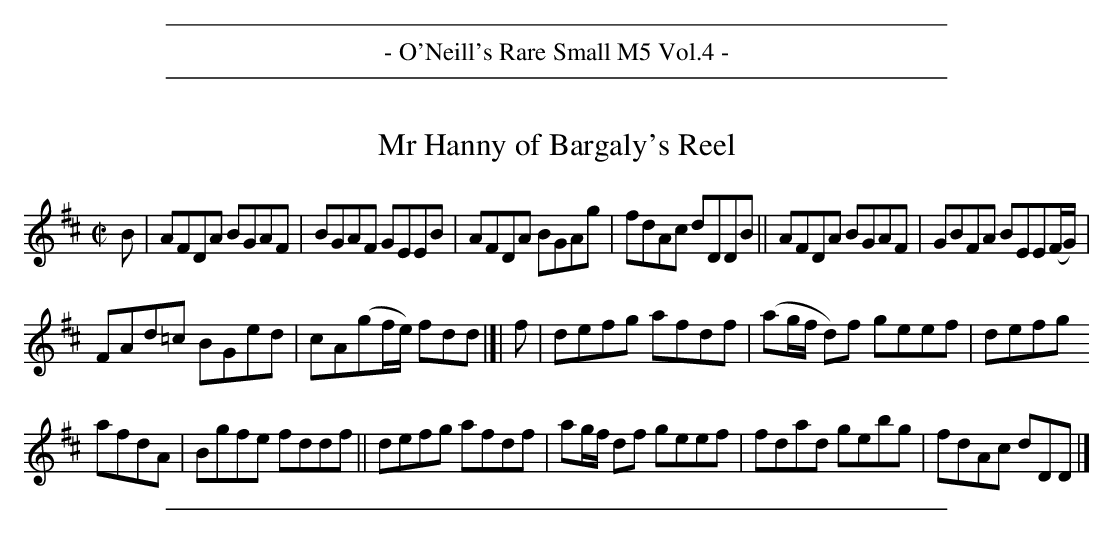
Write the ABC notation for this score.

X:1
T: Mr Hanny of Bargaly's Reel
M: C|	% Actually, there's no timesig in the book
L: 1/8
K: D
B | AFDA BGAF | BGAF GEEB | AFDA BGAg | fdAc dDDB || AFDA BGAF | GBFA BEE(F/G/) |
FAd=c BGed | cA(gf/e/) fdd |[| f | defg afdf | (ag/f/ d)f geef | defg
afdA | Bgfe fddf || defg afdf | ag/f/ df geef | fdad gebg | fdAc dDD |]
